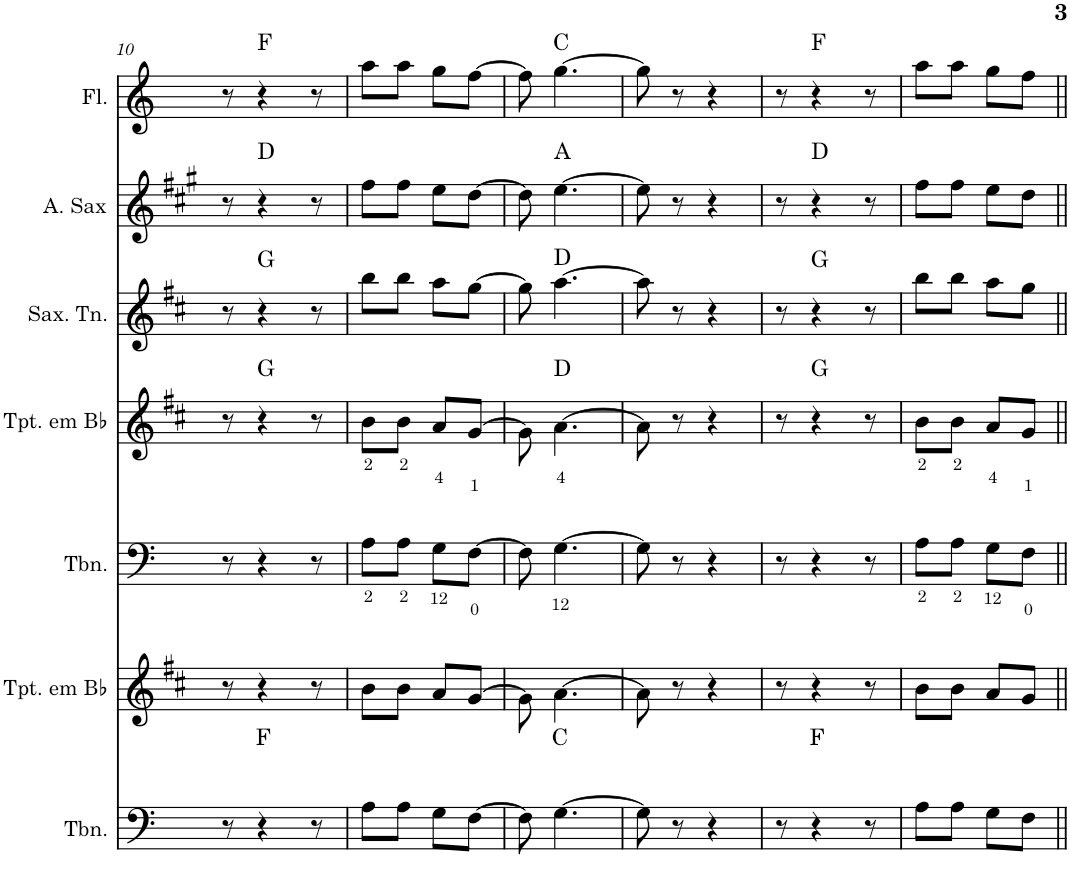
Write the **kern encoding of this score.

**kern	**harte	**kern	**kern	**kern	**harte	**kern	**harte	**kern	**harte	**kern	**harte
*part7	*part7	*part6	*part5	*part4	*part4	*part3	*part3	*part2	*part2	*part1	*part1
*staff7	*	*staff6	*staff5	*staff4	*	*staff3	*	*staff2	*	*staff1	*
*I"Trombone	*	*I"Trompete em Bb	*I"Trombone	*I"Trompete em Bb	*	*I"Saxofone Tenor	*	*I"Saxofone Alto	*	*I"Flauta Transversal	*
*I'Tbn.	*	*I'Tpt. em Bb	*I'Tbn.	*I'Tpt. em Bb	*	*I'Sax. Tn.	*	*	*	*I'Fl.	*
!!LO:PB:g=z
*clefF4	*	*clefG2	*clefF4	*clefG2	*	*clefG2	*	*clefG2	*	*clefG2	*
*	*	*Trd1c2	*	*Trd1c2	*	*Trd8c14	*	*Trd5c9	*	*	*
*k[]	*	*k[f#c#]	*k[]	*k[f#c#]	*	*k[f#c#]	*	*k[f#c#g#]	*	*k[]	*
*M2/4	*	*M2/4	*M2/4	*M2/4	*	*M2/4	*	*M2/4	*	*M2/4	*
=10	=10	=10	=10	=10	=10	=10	=10	=10	=10	=10	=10
8r	.	8r	8r	8r	.	8r	.	8r	.	8r	.
4r	F:maj	4r	4r	4r	G:maj	4r	G:maj	4r	D:maj	4r	F:maj
8r	.	8r	8r	8r	.	8r	.	8r	.	8r	.
=11	=11	=11	=11	=11	=11	=11	=11	=11	=11	=11	=11
8A\L	.	8b\L	8A\L	8b\L	.	8bb\L	.	8ff#\L	.	8aa\L	.
8A\J	.	8b\J	8A\J	8b\J	.	8bb\J	.	8ff#\J	.	8aa\J	.
8G\L	.	8a/L	8G\L	8a/L	.	8aa\L	.	8ee\L	.	8gg\L	.
[8F\J	.	[8g/J	[8F\J	[8g/J	.	[8gg\J	.	[8dd\J	.	[8ff\J	.
=12	=12	=12	=12	=12	=12	=12	=12	=12	=12	=12	=12
8F\]	.	8g\]	8F\]	8g\]	.	8gg\]	.	8dd\]	.	8ff\]	.
[4.G\	C:maj	[4.a\	[4.G\	[4.a\	D:maj	[4.aa\	D:maj	[4.ee\	A:maj	[4.gg\	C:maj
=13	=13	=13	=13	=13	=13	=13	=13	=13	=13	=13	=13
8G\]	.	8a\]	8G\]	8a\]	.	8aa\]	.	8ee\]	.	8gg\]	.
8r	.	8r	8r	8r	.	8r	.	8r	.	8r	.
4r	.	4r	4r	4r	.	4r	.	4r	.	4r	.
=14	=14	=14	=14	=14	=14	=14	=14	=14	=14	=14	=14
8r	.	8r	8r	8r	.	8r	.	8r	.	8r	.
4r	F:maj	4r	4r	4r	G:maj	4r	G:maj	4r	D:maj	4r	F:maj
8r	.	8r	8r	8r	.	8r	.	8r	.	8r	.
=15	=15	=15	=15	=15	=15	=15	=15	=15	=15	=15	=15
8A\L	.	8b\L	8A\L	8b\L	.	8bb\L	.	8ff#\L	.	8aa\L	.
8A\J	.	8b\J	8A\J	8b\J	.	8bb\J	.	8ff#\J	.	8aa\J	.
8G\L	.	8a/L	8G\L	8a/L	.	8aa\L	.	8ee\L	.	8gg\L	.
8F\J	.	8g/J	8F\J	8g/J	.	8gg\J	.	8dd\J	.	8ff\J	.
=||	=||	=||	=||	=||	=||	=||	=||	=||	=||	=||	=||
*-	*-	*-	*-	*-	*-	*-	*-	*-	*-	*-	*-
